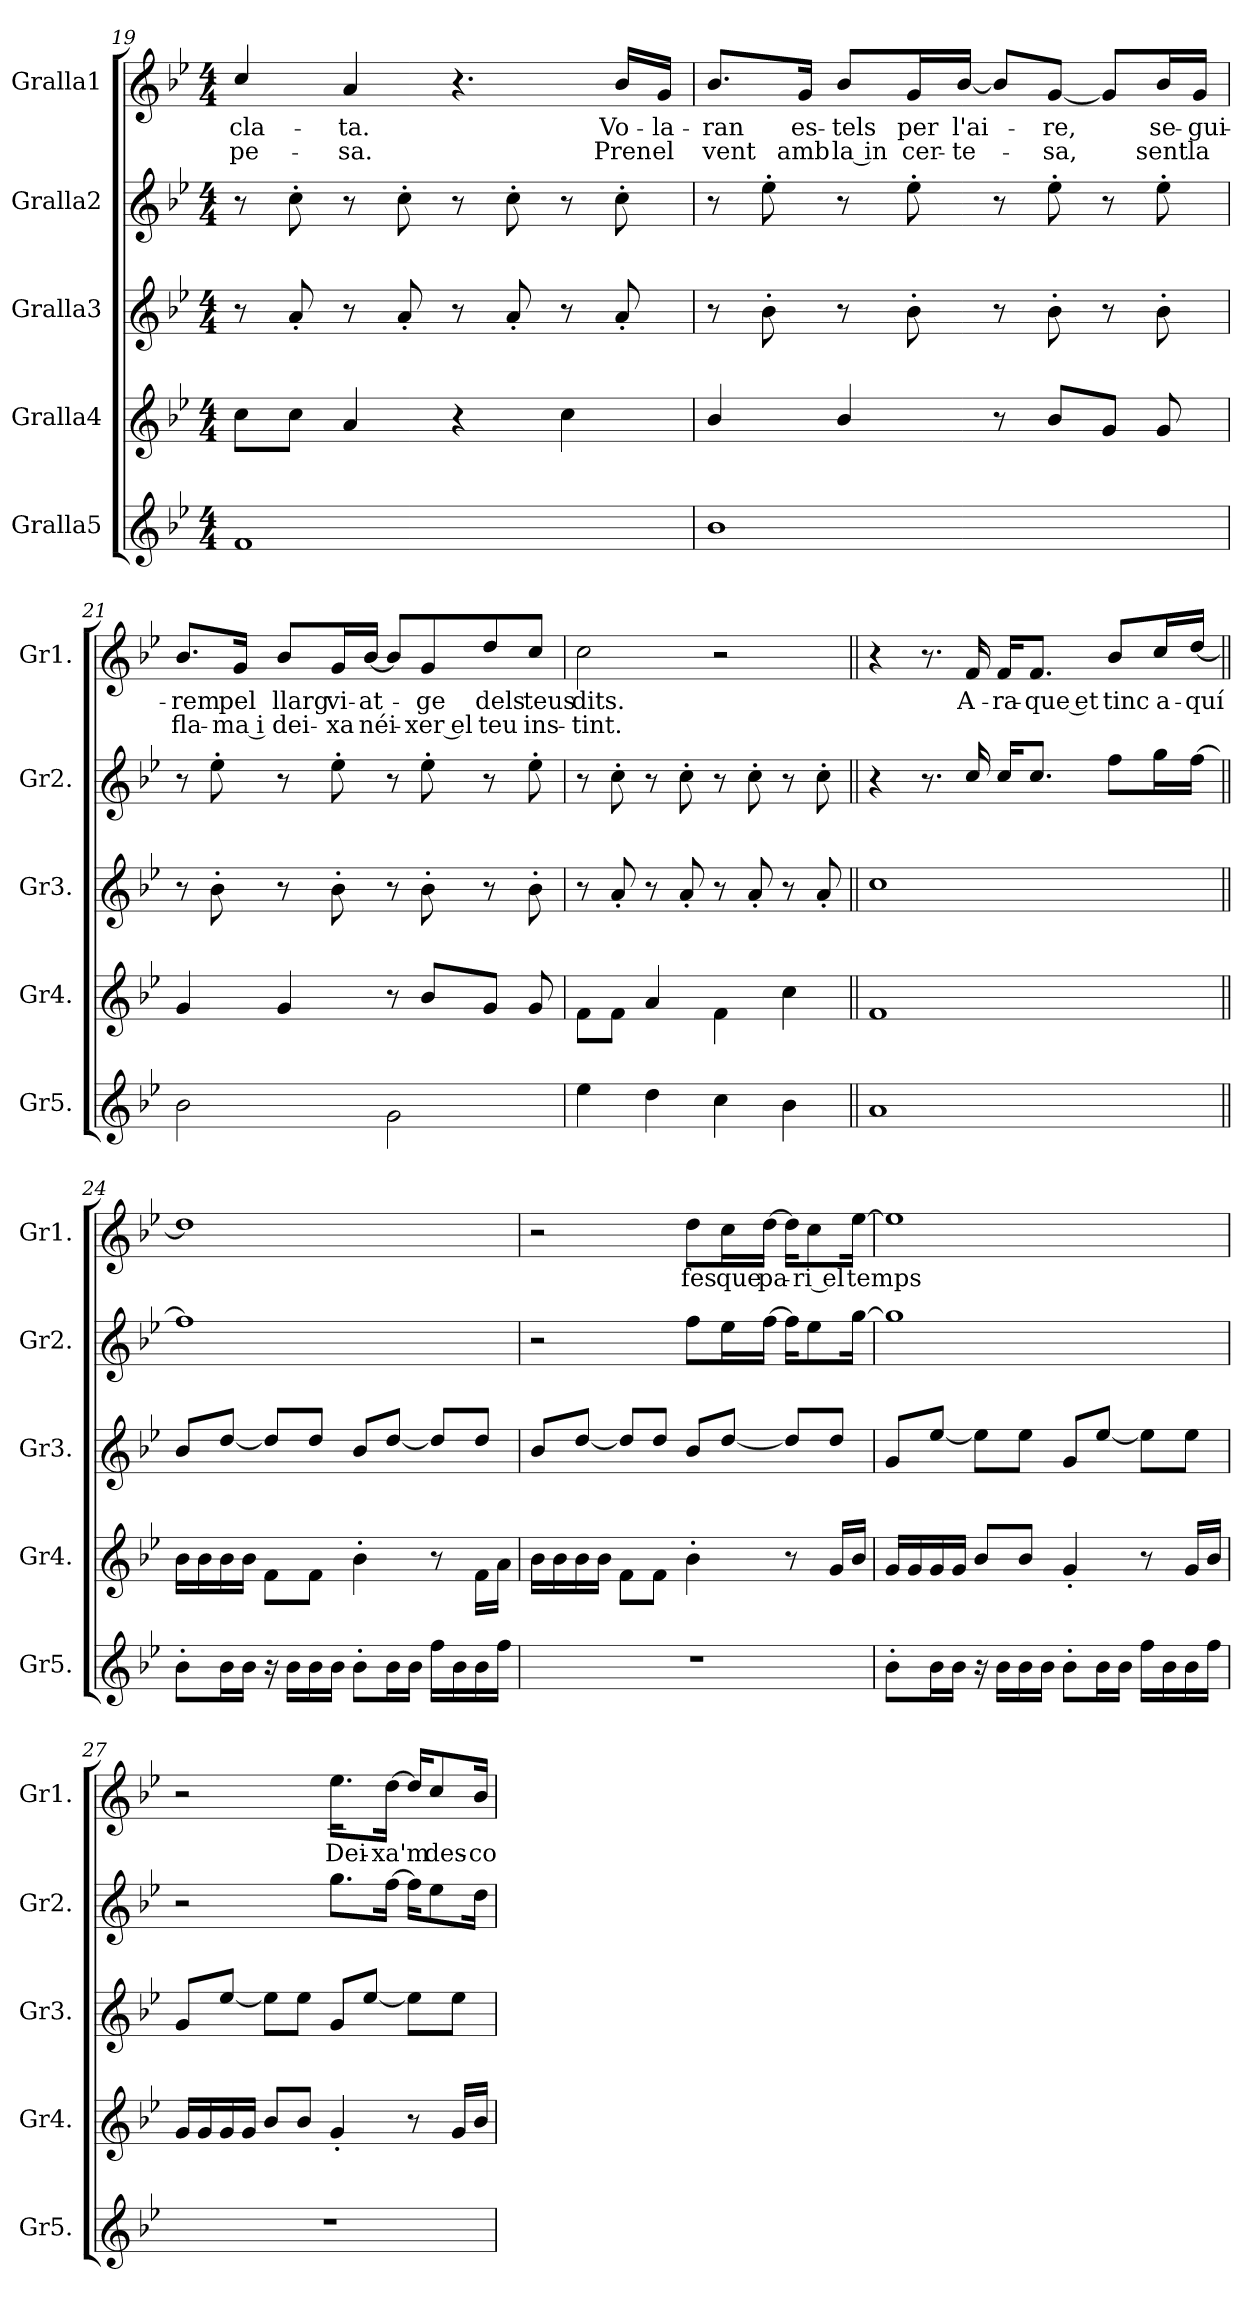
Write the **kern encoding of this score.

**kern	**kern	**kern	**kern	**kern	**text	**text
*part5	*part4	*part3	*part2	*part1	*part1	*part1
*staff5	*staff4	*staff3	*staff2	*staff1	*staff1	*staff1
*I"Gralla5	*I"Gralla4	*I"Gralla3	*I"Gralla2	*I"Gralla1	*	*
*I'Gr5.	*I'Gr4.	*I'Gr3.	*I'Gr2.	*I'Gr1.	*	*
*clefG2	*clefG2	*clefG2	*clefG2	*clefG2	*	*
*k[b-e-]	*k[b-e-]	*k[b-e-]	*k[b-e-]	*k[b-e-]	*	*
*B-:	*B-:	*B-:	*B-:	*B-:	*	*
*M4/4	*M4/4	*M4/4	*M4/4	*M4/4	*	*
=19	=19	=19	=19	=19	=19	=19
!	!	!	!	!	!LO:LY:b	!LO:LY:b
1f	8cc\L	8r	8r	4cc/	-cla-	pe-
.	8cc\J	8a'/	8cc'\	.	.	.
!	!	!	!	!	!LO:LY:b	!LO:LY:b
.	4a/	8r	8r	4a/	ta.	-sa.
.	.	8a'/	8cc'\	.	.	.
.	4r	8r	8r	4.r	.	.
.	.	8a'/	8cc'\	.	.	.
.	4cc\	8r	8r	.	.	.
!	!	!	!	!	!LO:LY:b	!LO:LY:b
.	.	8a'/	8cc'\	16b-/LL	Vo-	Pren
!	!	!	!	!	!LO:LY:b	!LO:LY:b
.	.	.	.	16g/JJ	-la-	el
=20	=20	=20	=20	=20	=20	=20
!	!	!	!	!	!LO:LY:b	!LO:LY:b
1b-	4b-/	8r	8r	8.b-/L	-ran	vent
.	.	8b-'\	8ee-'\	.	.	.
!	!	!	!	!	!LO:LY:b	!LO:LY:b
.	.	.	.	16g/Jk	es-	amb
!	!	!	!	!	!LO:LY:b	!LO:LY:b
.	4b-/	8r	8r	8b-/L	-tels	la in
!	!	!	!	!	!LO:LY:b	!LO:LY:b
.	.	8b-'\	8ee-'\	16g/L	per	-cer-
!	!	!	!	!	!LO:LY:b	!LO:LY:b
.	.	.	.	[16b-/JJ	l'ai-	-te-
.	8r	8r	8r	8b-/L]	.	.
!	!	!	!	!	!LO:LY:b	!LO:LY:b
.	8b-/L	8b-'\	8ee-'\	[8g/J	-re,	-sa,
.	8g/J	8r	8r	8g/L]	.	.
!	!	!	!	!	!LO:LY:b	!LO:LY:b
.	8g/	8b-'\	8ee-'\	16b-/L	se-	sent
!	!	!	!	!	!LO:LY:b	!LO:LY:b
.	.	.	.	16g/JJ	-gui-	la
!!LO:LB:g=z
=21	=21	=21	=21	=21	=21	=21
!	!	!	!	!	!LO:LY:b	!LO:LY:b
2b-\	4g/	8r	8r	8.b-/L	-rem	fla-
.	.	8b-'\	8ee-'\	.	.	.
!	!	!	!	!	!LO:LY:b	!LO:LY:b
.	.	.	.	16g/Jk	pel	ma i
!	!	!	!	!	!LO:LY:b	!LO:LY:b
.	4g/	8r	8r	8b-/L	llarg	dei-
!	!	!	!	!	!LO:LY:b	!LO:LY:b
.	.	8b-'\	8ee-'\	16g/L	vi-	-xa
!	!	!	!	!	!LO:LY:b	!LO:LY:b
.	.	.	.	[16b-/JJ	-at-	néi-
2g\	8r	8r	8r	8b-/L]	.	.
!	!	!	!	!	!LO:LY:b	!LO:LY:b
.	8b-/L	8b-'\	8ee-'\	8g/	-ge	xer el
!	!	!	!	!	!LO:LY:b	!LO:LY:b
.	8g/J	8r	8r	8dd/	dels	teu
!	!	!	!	!	!LO:LY:b	!LO:LY:b
.	8g/	8b-'\	8ee-'\	8cc/J	teus	ins-
=22	=22	=22	=22	=22	=22	=22
!	!	!	!	!	!LO:LY:b	!LO:LY:b
4ee-\	8f\L	8r	8r	2cc\	dits.	-tint.
.	8f\J	8a'/	8cc'\	.	.	.
4dd\	4a/	8r	8r	.	.	.
.	.	8a'/	8cc'\	.	.	.
4cc\	4f\	8r	8r	2r	.	.
.	.	8a'/	8cc'\	.	.	.
4b-\	4cc\	8r	8r	.	.	.
.	.	8a'/	8cc'\	.	.	.
=23||	=23||	=23||	=23||	=23||	=23||	=23||
1a	1f	1cc	4r	4r	.	.
.	.	.	8.r	8.r	.	.
!	!	!	!	!	!LO:LY:b	!
.	.	.	16cc/	16f/	A-	.
!	!	!	!	!	!LO:LY:b	!
.	.	.	16cc/KL	16f/KL	-ra-	.
!	!	!	!	!	!LO:LY:b	!
.	.	.	8.cc/J	8.f/J	que et	.
!	!	!	!	!	!LO:LY:b	!
.	.	.	8ff\L	8b-/L	tinc	.
!	!	!	!	!	!LO:LY:b	!
.	.	.	16gg\L	16cc/L	a-	.
!	!	!	!	!	!LO:LY:b	!
.	.	.	[16ff\JJ	[16dd/JJ	-quí	.
=24||	=24||	=24||	=24||	=24||	=24||	=24||
8b-'\L	16b-\LL	8b-/L	1ff]	1dd]	.	.
.	16b-\	.	.	.	.	.
16b-\L	16b-\	[8dd/J	.	.	.	.
16b-\JJ	16b-\JJ	.	.	.	.	.
16r	8f\L	8dd/L]	.	.	.	.
16b-\LL	.	.	.	.	.	.
16b-\	8f\J	8dd/J	.	.	.	.
16b-\JJ	.	.	.	.	.	.
8b-'\L	4b-'\	8b-/L	.	.	.	.
16b-\L	.	[8dd/J	.	.	.	.
16b-\JJ	.	.	.	.	.	.
16ff\LL	8r	8dd/L]	.	.	.	.
16b-\	.	.	.	.	.	.
16b-\	16f\LL	8dd/J	.	.	.	.
16ff\JJ	16a\JJ	.	.	.	.	.
!!LO:PB:g=z
=25	=25	=25	=25	=25	=25	=25
1r	16b-\LL	8b-/L	2r	2r	.	.
.	16b-\	.	.	.	.	.
.	16b-\	[8dd/J	.	.	.	.
.	16b-\JJ	.	.	.	.	.
.	8f\L	8dd/L]	.	.	.	.
.	8f\J	8dd/J	.	.	.	.
!	!	!	!	!	!LO:LY:b	!
.	4b-'\	8b-/L	8ff\L	8dd\L	fes	.
!	!	!	!	!	!LO:LY:b	!
.	.	[8dd/J	16ee-\L	16cc\L	que	.
!	!	!	!	!	!LO:LY:b	!
.	.	.	[16ff\JJ	[16dd\JJ	pa-	.
.	8r	8dd/L]	16ff\KL]	16dd\KL]	.	.
!	!	!	!	!	!LO:LY:b	!
.	.	.	8ee-\	8cc\	ri el	.
.	16g/LL	8dd/J	.	.	.	.
!	!	!	!	!	!LO:LY:b	!
.	16b-/JJ	.	[16gg\Jk	[16ee-\Jk	temps	.
=26	=26	=26	=26	=26	=26	=26
8b-'\L	16g/LL	8g/L	1gg]	1ee-]	.	.
.	16g/	.	.	.	.	.
16b-\L	16g/	[8ee-/J	.	.	.	.
16b-\JJ	16g/JJ	.	.	.	.	.
16r	8b-/L	8ee-\L]	.	.	.	.
16b-\LL	.	.	.	.	.	.
16b-\	8b-/J	8ee-\J	.	.	.	.
16b-\JJ	.	.	.	.	.	.
8b-'\L	4g'/	8g/L	.	.	.	.
16b-\L	.	[8ee-/J	.	.	.	.
16b-\JJ	.	.	.	.	.	.
16ff\LL	8r	8ee-\L]	.	.	.	.
16b-\	.	.	.	.	.	.
16b-\	16g/LL	8ee-\J	.	.	.	.
16ff\JJ	16b-/JJ	.	.	.	.	.
=27	=27	=27	=27	=27	=27	=27
*	*	*	*	*^	*	*
1r	16g/LL	8g/L	2r	2r	2ryy	.	.
.	16g/	.	.	.	.	.	.
.	16g/	[8ee-/J	.	.	.	.	.
.	16g/JJ	.	.	.	.	.	.
.	8b-/L	8ee-\L]	.	.	.	.	.
.	8b-/J	8ee-\J	.	.	.	.	.
!	!	!	!	!	!	!LO:LY:b	!
.	4g'/	8g/L	8.gg\L	8.ee-\L	2r	Dei-	.
.	.	[8ee-/J	.	.	.	.	.
!	!	!	!	!	!	!LO:LY:b	!
.	.	.	[16ff\Jk	[16dd\Jk	.	-xa'm	.
.	8r	8ee-\L]	16ff\KL]	16dd/KL]	.	.	.
!	!	!	!	!	!	!LO:LY:b	!
.	.	.	8ee-\	8cc/	.	des-	.
.	16g/LL	8ee-\J	.	.	.	.	.
!	!	!	!	!	!	!LO:LY:b	!
.	16b-/JJ	.	16dd\Jk	16b-/Jk	.	-co-	.
*	*	*	*	*v	*v	*	*
=	=	=	=	=	=	=
*-	*-	*-	*-	*-	*-	*-
